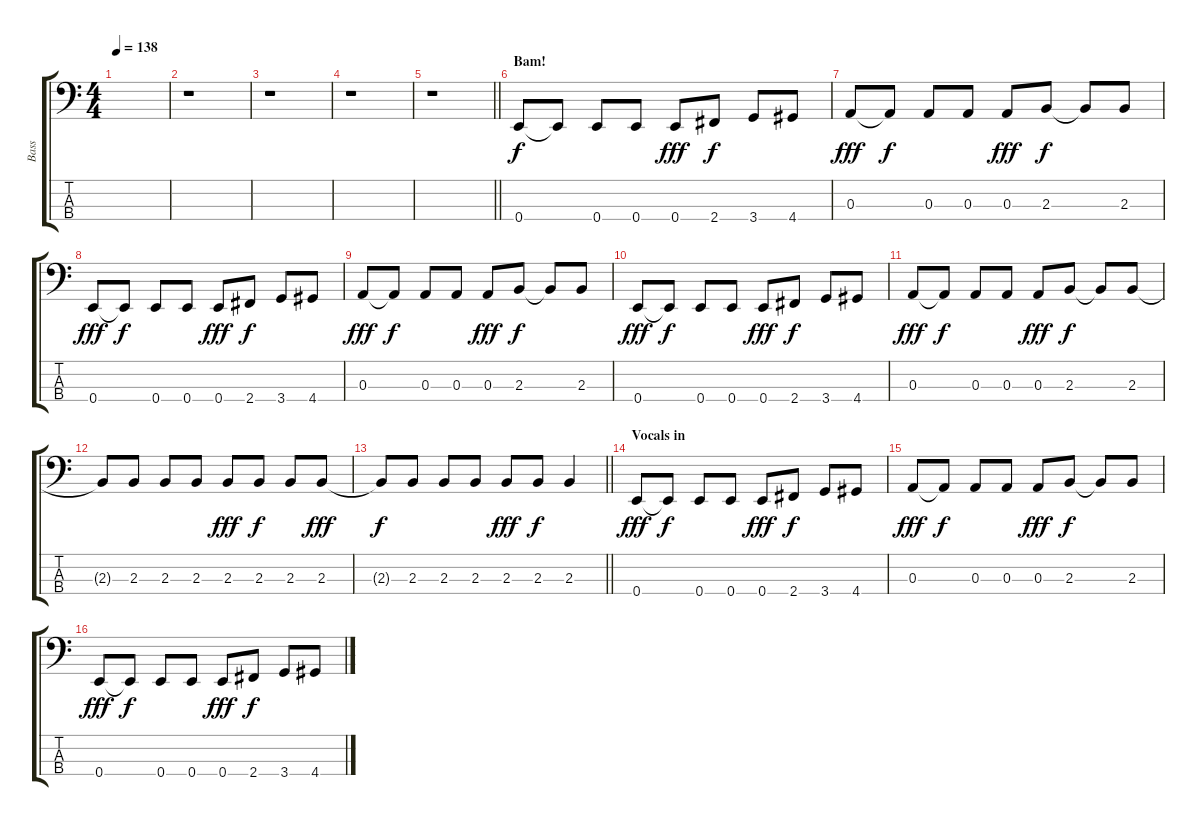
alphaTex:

\track ("Bass" "Bass") {instrument electricbasspick}
\staff {score tabs}
\tuning (G2 D2 A1 E1) {hide}
\ts (4 4)
\tempo 138
\clef f4
\ks c
|
r.1 |
r.1 |
r.1 |
\barLineRight lightlight
r.1 |
\section ("" "Bam!")
0.4.8 0.4{t}.8{dy f} 0.4.8 0.4.8 0.4.8{dy fff} 2.4.8{dy f} 3.4.8 4.4.8 |
0.3.8{dy fff} 0.3{t}.8{dy f} 0.3.8 0.3.8 0.3.8{dy fff} 2.3.8{dy f} 2.3{t}.8 2.3.8 |
0.4.8{dy fff} 0.4{t}.8{dy f} 0.4.8 0.4.8 0.4.8{dy fff} 2.4.8{dy f} 3.4.8 4.4.8 |
0.3.8{dy fff} 0.3{t}.8{dy f} 0.3.8 0.3.8 0.3.8{dy fff} 2.3.8{dy f} 2.3{t}.8 2.3.8 |
0.4.8{dy fff} 0.4{t}.8{dy f} 0.4.8 0.4.8 0.4.8{dy fff} 2.4.8{dy f} 3.4.8 4.4.8 |
0.3.8{dy fff} 0.3{t}.8{dy f} 0.3.8 0.3.8 0.3.8{dy fff} 2.3.8{dy f} 2.3{t}.8 2.3.8 |
2.3{t}.8 2.3.8 2.3.8 2.3.8 2.3.8{dy fff} 2.3.8{dy f} 2.3.8 2.3.8{dy fff} |
\barLineRight lightlight
2.3{t}.8{dy f} 2.3.8 2.3.8 2.3.8 2.3.8{dy fff} 2.3.8{dy f} 2.3.4 |
\section ("" "Vocals in")
0.4.8{dy fff} 0.4{t}.8{dy f} 0.4.8 0.4.8 0.4.8{dy fff} 2.4.8{dy f} 3.4.8 4.4.8 |
0.3.8{dy fff} 0.3{t}.8{dy f} 0.3.8 0.3.8 0.3.8{dy fff} 2.3.8{dy f} 2.3{t}.8 2.3.8 |
0.4.8{dy fff} 0.4{t}.8{dy f} 0.4.8 0.4.8 0.4.8{dy fff} 2.4.8{dy f} 3.4.8 4.4.8
